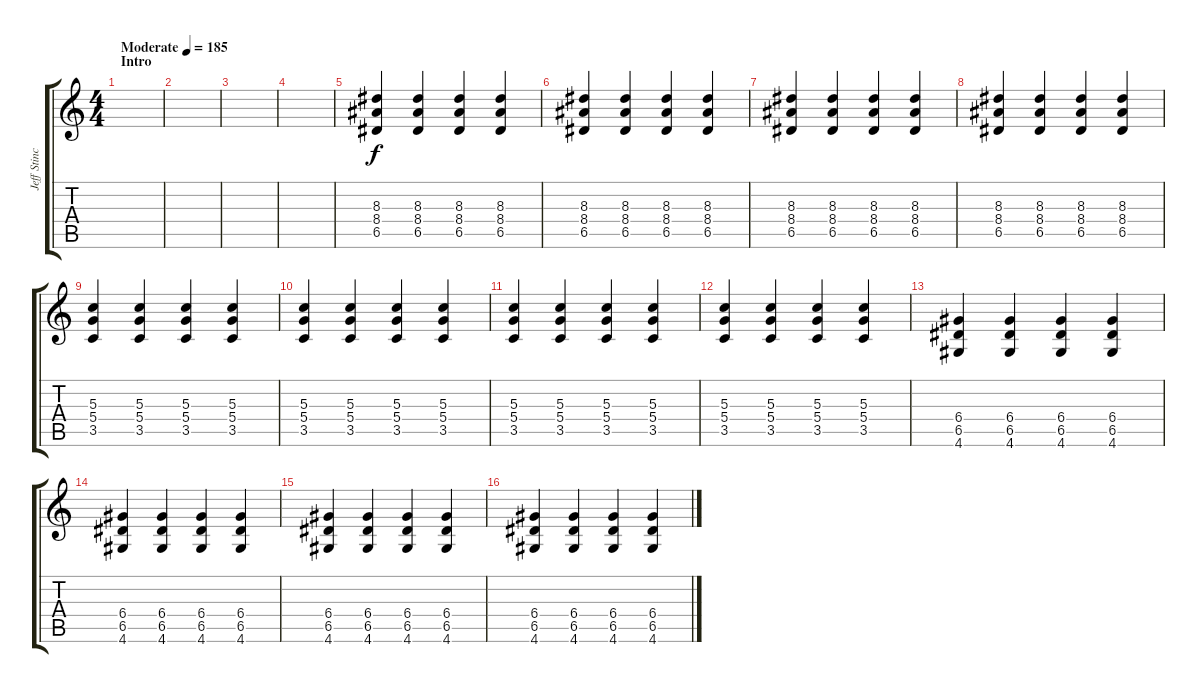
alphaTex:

\track ("Jeff Stinco" "Jeff Stinc") {instrument distortionguitar}
\staff {score tabs}
\tuning (E4 B3 G3 D3 A2 E2) {hide}
\ts (4 4)
\section ("" "Intro")
\tempo (185 "Moderate")
\clef g2
\ks c
|
|
|
|
(8.3 8.4 6.5).4 (8.3 8.4 6.5).4 (8.3 8.4 6.5).4 (8.3 8.4 6.5).4 |
(8.3 8.4 6.5).4 (8.3 8.4 6.5).4 (8.3 8.4 6.5).4 (8.3 8.4 6.5).4 |
(8.3 8.4 6.5).4 (8.3 8.4 6.5).4 (8.3 8.4 6.5).4 (8.3 8.4 6.5).4 |
(8.3 8.4 6.5).4 (8.3 8.4 6.5).4 (8.3 8.4 6.5).4 (8.3 8.4 6.5).4 |
(5.3 5.4 3.5).4 (5.3 5.4 3.5).4 (5.3 5.4 3.5).4 (5.3 5.4 3.5).4 |
(5.3 5.4 3.5).4 (5.3 5.4 3.5).4 (5.3 5.4 3.5).4 (5.3 5.4 3.5).4 |
(5.3 5.4 3.5).4 (5.3 5.4 3.5).4 (5.3 5.4 3.5).4 (5.3 5.4 3.5).4 |
(5.3 5.4 3.5).4 (5.3 5.4 3.5).4 (5.3 5.4 3.5).4 (5.3 5.4 3.5).4 |
(6.4 6.5 4.6).4 (6.4 6.5 4.6).4 (6.4 6.5 4.6).4 (6.4 6.5 4.6).4 |
(6.4 6.5 4.6).4 (6.4 6.5 4.6).4 (6.4 6.5 4.6).4 (6.4 6.5 4.6).4 |
(6.4 6.5 4.6).4 (6.4 6.5 4.6).4 (6.4 6.5 4.6).4 (6.4 6.5 4.6).4 |
(6.4 6.5 4.6).4 (6.4 6.5 4.6).4 (6.4 6.5 4.6).4 (6.4 6.5 4.6).4
